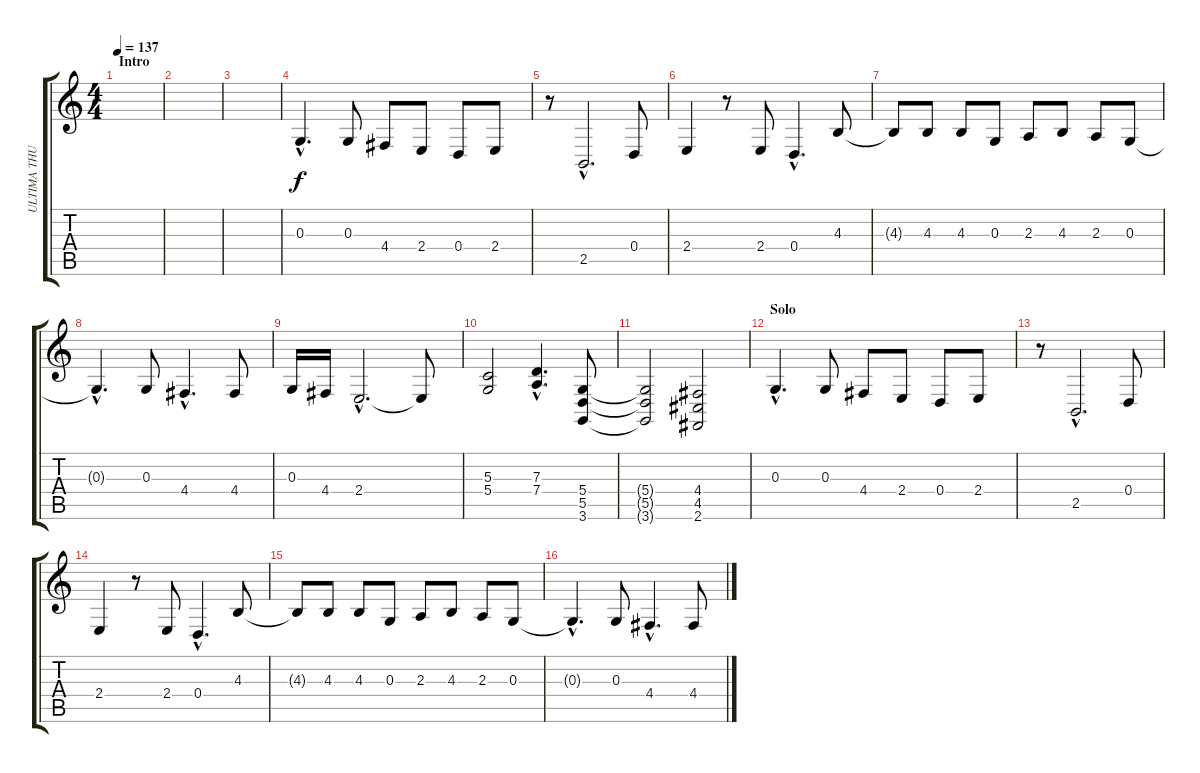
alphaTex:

\track ("ULTIMA THULE" "ULTIMA THU") {instrument lead1square}
\staff {score tabs}
\tuning (E4 B3 G3 D3 A2 E2) {hide}
\ts (4 4)
\section ("" "Intro")
\tempo 137
\clef g2
\ks c
|
|
|
0.3{hac}.4{d} 0.3.8 4.4.8 2.4.8 0.4.8 2.4.8 |
r.8 2.5{hac}.2{d} 0.4.8 |
2.4.4 r.8 2.4.8 0.4{hac}.4{d} 4.3.8 |
4.3{t}.8 4.3.8 4.3.8 0.3.8 2.3.8 4.3.8 2.3.8 0.3.8 |
0.3{hac t}.4{d} 0.3.8 4.4{hac}.4{d} 4.4.8 |
0.3.16 4.4.16 2.4{hac}.2{d} 2.4{t}.8 |
(5.3 5.4).2 (7.3{hac} 7.4{hac}).4{d} (5.4 5.5 3.6).8 |
(5.4{t} 5.5{t} 3.6{t}).2 (4.4 4.5 2.6).2 |
\section ("" "Solo")
0.3{hac}.4{d} 0.3.8 4.4.8 2.4.8 0.4.8 2.4.8 |
r.8 2.5{hac}.2{d} 0.4.8 |
2.4.4 r.8 2.4.8 0.4{hac}.4{d} 4.3.8 |
4.3{t}.8 4.3.8 4.3.8 0.3.8 2.3.8 4.3.8 2.3.8 0.3.8 |
0.3{hac t}.4{d} 0.3.8 4.4{hac}.4{d} 4.4.8
